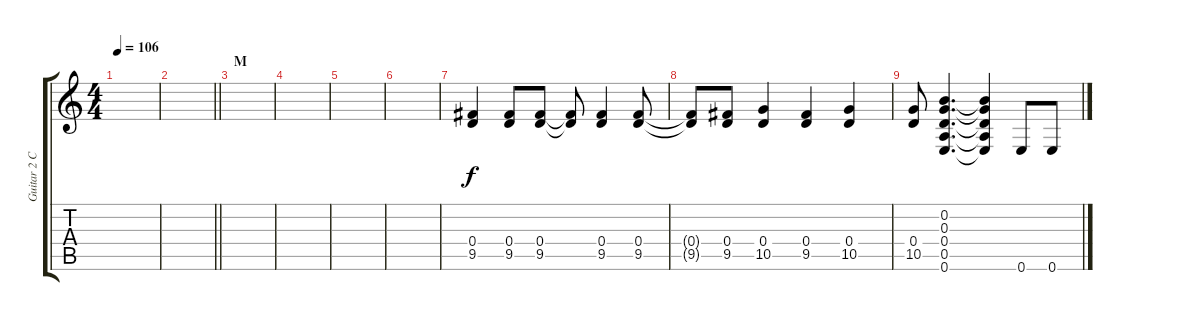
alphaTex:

\track ("Guitar 2 CLEAN" "Guitar 2 C") {instrument electricguitarclean bank 255}
\staff {score tabs}
\tuning (E4 B3 G3 D3 A2 E2) {hide}
\ts (4 4)
\tempo 106
\clef g2
\ks c
|
\barLineRight lightlight
|
\section ("" "M")
|
|
|
|
(0.4 9.5).4 (0.4 9.5).8 (0.4 9.5).8 (0.4{t} 9.5{t}).8 (0.4 9.5).4 (0.4 9.5).8 |
(0.4{t} 9.5{t}).8 (0.4 9.5).8 (0.4 10.5).4 (0.4 9.5).4 (0.4 10.5).4 |
(0.4 10.5).8 (0.2 0.3 0.4 0.5 0.6).4{d} (0.2{t} 0.3{t} 0.4{t} 0.5{t} 0.6{t}).4 0.6.8 0.6.8
